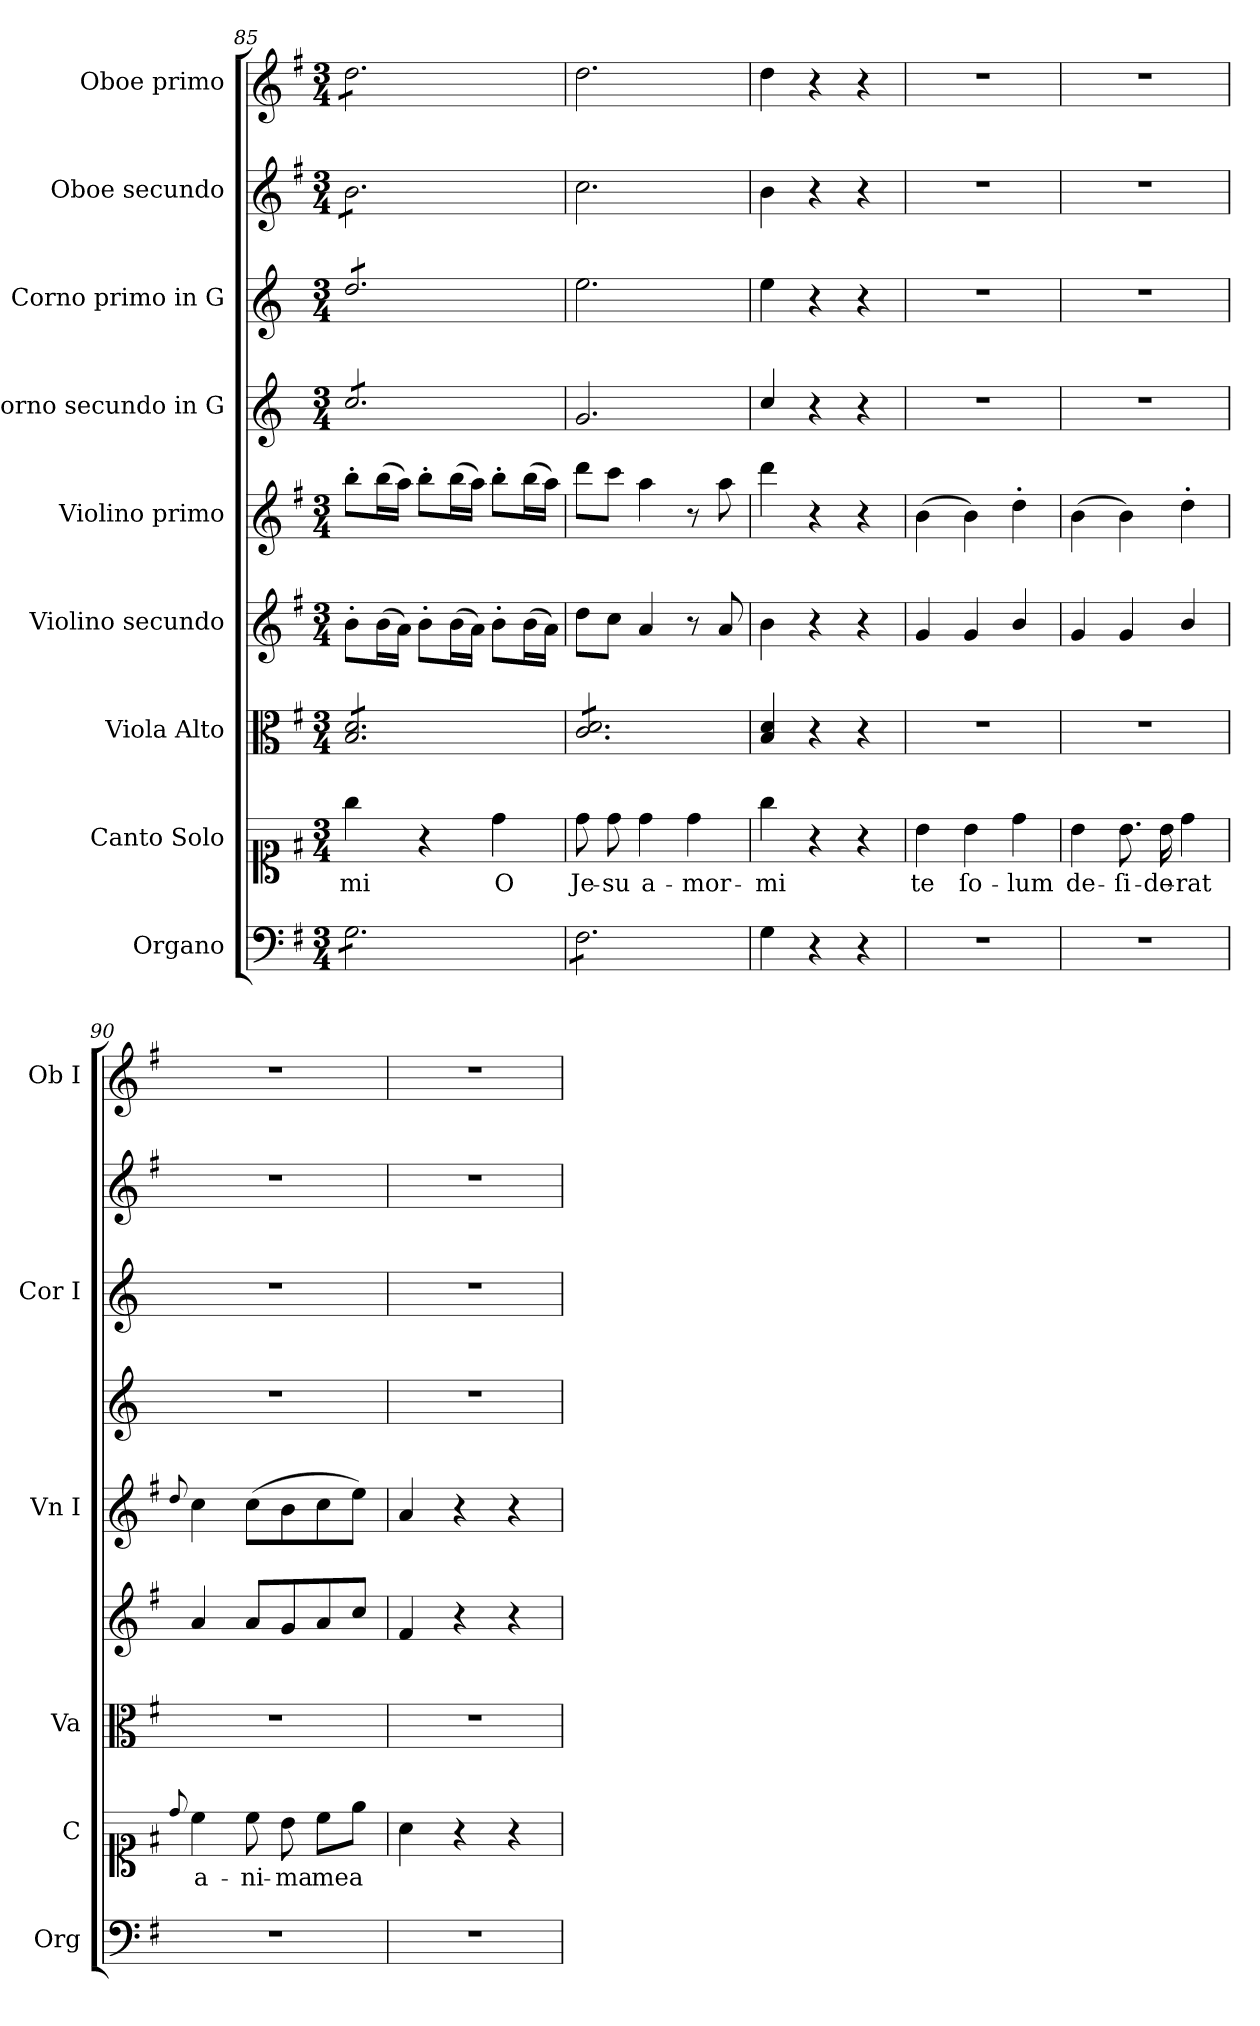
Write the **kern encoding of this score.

**kern	**kern	**text	**kern	**kern	**kern	**kern	**kern	**kern	**kern
*part9	*part8	*part8	*part7	*part6	*part5	*part4	*part3	*part2	*part1
*staff9	*staff8	*staff8	*staff7	*staff6	*staff5	*staff4	*staff3	*staff2	*staff1
*I"Organo	*I"Canto Solo	*	*I"Viola Alto	*I"Violino secundo	*I"Violino primo	*I"Corno secundo in G	*I"Corno primo in G	*I"Oboe secundo	*I"Oboe primo
*I'Org	*I'C	*	*I'Va	*	*I'Vn I	*	*I'Cor I	*	*I'Ob I
*clefF4	*clefC1	*	*clefC3	*clefG2	*clefG2	*clefG2	*clefG2	*clefG2	*clefG2
*	*	*	*	*	*	*ITrd3c5	*ITrd3c5	*	*
*k[f#]	*k[f#]	*	*k[f#]	*k[f#]	*k[f#]	*k[f#]	*k[f#]	*k[f#]	*k[f#]
*M3/4	*M3/4	*	*M3/4	*M3/4	*M3/4	*M3/4	*M3/4	*M3/4	*M3/4
=85	=85	=85	=85	=85	=85	=85	=85	=85	=85
!	!	!	!	!	!	!	!LO:TX:a:color=limegreen:t=S	!	!
*tremolo	*	*	*	*	*	*	*	*	*
*	*	*	*tremolo	*	*	*	*	*	*
*	*	*	*	*	*	*tremolo	*	*	*
*	*	*	*	*	*	*	*tremolo	*	*
*	*	*	*	*	*	*	*	*tremolo	*
*	*	*	*	*	*	*	*	*	*tremolo
8G\L	4gg\	-mi	8B/ 8d/L	8b'\L	8bb'\L	8g/L	8a/L	8b\L	8dd\L
8G\	.	.	8B/ 8d/	(>16b\L	(>16bb\L	8g/	8a/	8b\	8dd\
.	.	.	.	16a/JJ)	16aa\JJ)	.	.	.	.
8G\	4r	.	8B/ 8d/	8b'\L	8bb'\L	8g/	8a/	8b\	8dd\
8G\	.	.	8B/ 8d/	(>16b\L	(>16bb\L	8g/	8a/	8b\	8dd\
.	.	.	.	16a/JJ)	16aa\JJ)	.	.	.	.
8G\	4dd\	O	8B/ 8d/	8b'\L	8bb'\L	8g/	8a/	8b\	8dd\
8G\J	.	.	8B/ 8d/J	(>16b\L	(>16bb\L	8g/J	8a/J	8b\J	8dd\J
*	*	*	*	*	*	*	*	*	*Xtremolo
*	*	*	*	*	*	*	*	*Xtremolo	*
*	*	*	*	*	*	*	*Xtremolo	*	*
*	*	*	*	*	*	*Xtremolo	*	*	*
.	.	.	.	16a/JJ)	16aa\JJ)	.	.	.	.
=86	=86	=86	=86	=86	=86	=86	=86	=86	=86
8F#\L	8dd\	Je-	8c/ 8d/L	8dd\L	8ddd\L	2.d/	2.b\	2.cc\	2.dd\
8F#\	8dd\	-su	8c/ 8d/	8cc\J	8ccc\J	.	.	.	.
8F#\	4dd\	a-	8c/ 8d/	4a/	4aa\	.	.	.	.
8F#\	.	.	8c/ 8d/	.	.	.	.	.	.
8F#\	4dd\	-mor-	8c/ 8d/	8r	8r	.	.	.	.
8F#\J	.	.	8c/ 8d/J	8a/	8aa\	.	.	.	.
*	*	*	*Xtremolo	*	*	*	*	*	*
*Xtremolo	*	*	*	*	*	*	*	*	*
=87	=87	=87	=87	=87	=87	=87	=87	=87	=87
4G\	4gg\	-mi	4B/ 4d/	4b\	4ddd\	4g/	4b\	4b\	4dd\
4r	4r	.	4r	4r	4r	4r	4r	4r	4r
4r	4r	.	4r	4r	4r	4r	4r	4r	4r
=88	=88	=88	=88	=88	=88	=88	=88	=88	=88
2.r	4b\	te	2.r	4g/	(>4b\	2.r	2.r	2.r	2.r
.	4b\	ſo-	.	4g/	4b\)	.	.	.	.
.	4dd\	-lum	.	4b/	4dd'\	.	.	.	.
=89	=89	=89	=89	=89	=89	=89	=89	=89	=89
2.r	4b\	de-	2.r	4g/	(>4b\	2.r	2.r	2.r	2.r
.	8.b\	-ſi-	.	4g/	4b\)	.	.	.	.
.	16b\	-de-	.	.	.	.	.	.	.
.	4dd\	-rat	.	4b/	4dd'\	.	.	.	.
=90	=90	=90	=90	=90	=90	=90	=90	=90	=90
.	8qqdd/	.	.	.	8qqdd/	.	.	.	.
2.r	4cc\	a-	2.r	4a/	4cc\	2.r	2.r	2.r	2.r
.	8cc\	-ni-	.	8a/L	(>8cc\L	.	.	.	.
.	8b\	-ma	.	8g/	8b\	.	.	.	.
.	8cc\L	mea	.	8a/	8cc\	.	.	.	.
.	8ee\J	.	.	8cc\J	8ee\J)	.	.	.	.
=91	=91	=91	=91	=91	=91	=91	=91	=91	=91
2.r	4a\	.	2.r	4f#/	4a/	2.r	2.r	2.r	2.r
.	4r	.	.	4r	4r	.	.	.	.
.	4r	.	.	4r	4r	.	.	.	.
=	=	=	=	=	=	=	=	=	=
*-	*-	*-	*-	*-	*-	*-	*-	*-	*-
